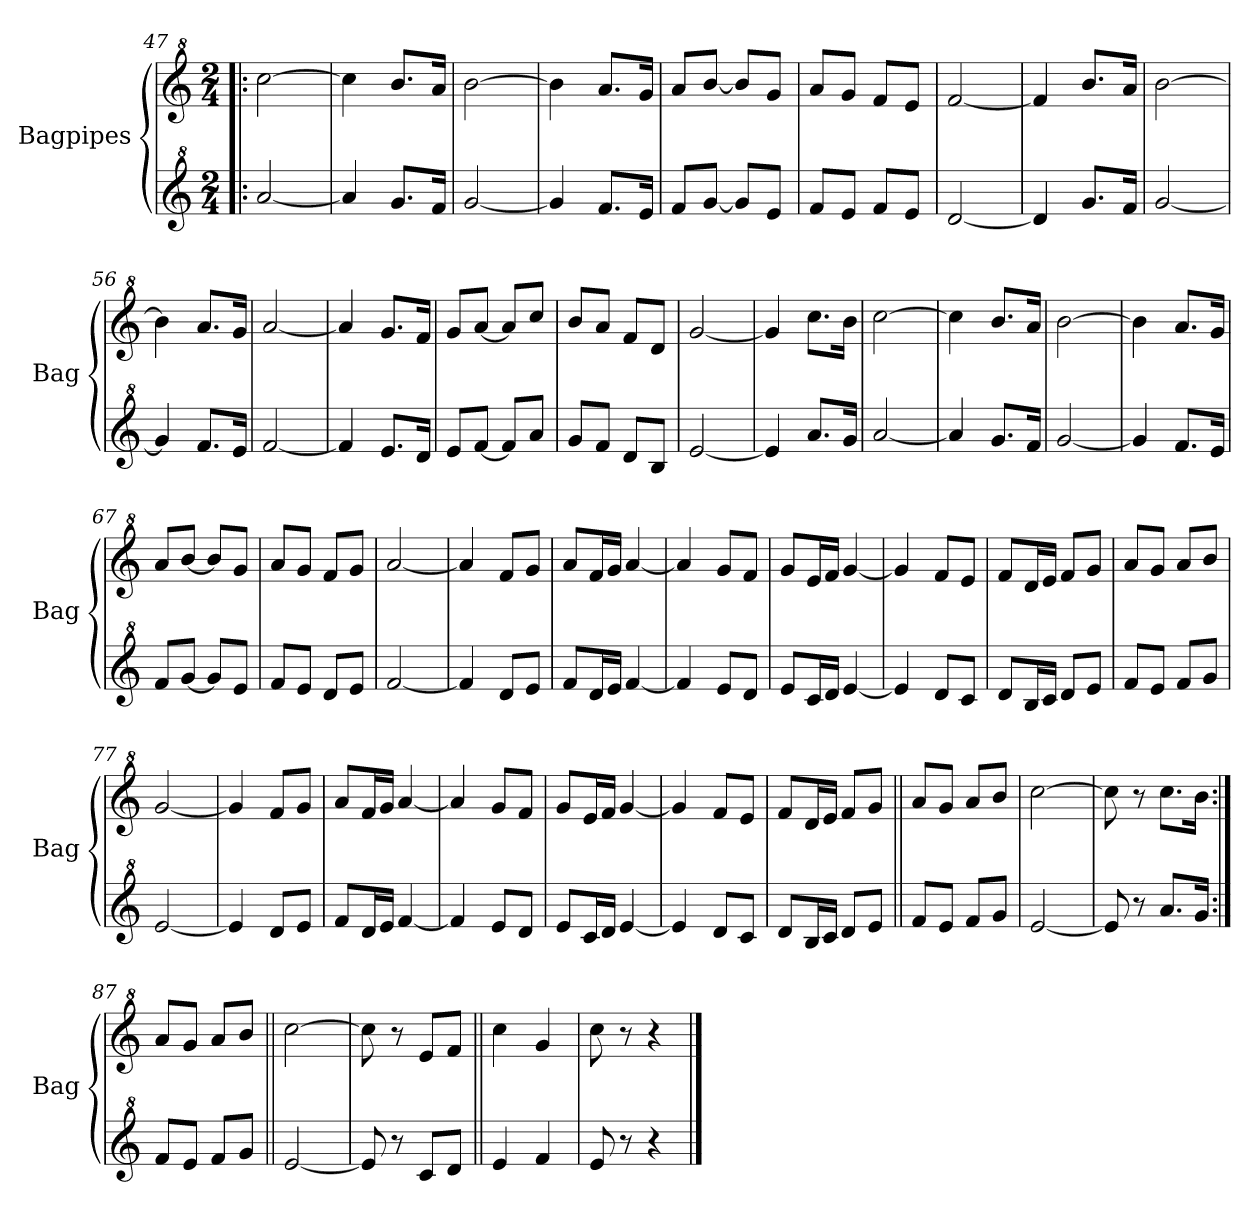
**kern	**kern
*part2	*part1
*staff2	*staff1
*I"Bagpipes	*I"Bagpipes
*I'Bag	*I'Bag
*clefG^2	*clefG^2
*k[]	*k[]
*C:	*C:
*M2/4	*M2/4
=47!|:	=47!|:
[2aa/	[2ccc\
=48	=48
4aa/]	4ccc\]
8.gg/L	8.bb/L
16ff/Jk	16aa/Jk
=49	=49
[2gg/	[2bb\
=50	=50
4gg/]	4bb\]
8.ff/L	8.aa/L
16ee/Jk	16gg/Jk
=51	=51
8ff/L	8aa/L
[8gg/J	[8bb/J
8gg/L]	8bb/L]
8ee/J	8gg/J
!!LO:PB:g=z
=52	=52
8ff/L	8aa/L
8ee/J	8gg/J
8ff/L	8ff/L
8ee/J	8ee/J
=53	=53
[2dd/	[2ff/
=54	=54
4dd/]	4ff/]
8.gg/L	8.bb/L
16ff/Jk	16aa/Jk
=55	=55
[2gg/	[2bb\
=56	=56
4gg/]	4bb\]
8.ff/L	8.aa/L
16ee/Jk	16gg/Jk
=57	=57
[2ff/	[2aa/
=58	=58
4ff/]	4aa/]
8.ee/L	8.gg/L
16dd/Jk	16ff/Jk
=59	=59
8ee/L	8gg/L
[8ff/J	[8aa/J
8ff/L]	8aa/L]
8aa/J	8ccc/J
=60	=60
8gg/L	8bb/L
8ff/J	8aa/J
8dd/L	8ff/L
8b/J	8dd/J
=61	=61
[2ee/	[2gg/
=62	=62
4ee/]	4gg/]
8.aa/L	8.ccc\L
16gg/Jk	16bb\Jk
=63	=63
[2aa/	[2ccc\
!!LO:LB:g=z
=64	=64
4aa/]	4ccc\]
8.gg/L	8.bb/L
16ff/Jk	16aa/Jk
=65	=65
[2gg/	[2bb\
=66	=66
4gg/]	4bb\]
8.ff/L	8.aa/L
16ee/Jk	16gg/Jk
=67	=67
8ff/L	8aa/L
[8gg/J	[8bb/J
8gg/L]	8bb/L]
8ee/J	8gg/J
=68	=68
8ff/L	8aa/L
8ee/J	8gg/J
8dd/L	8ff/L
8ee/J	8gg/J
=69	=69
[2ff/	[2aa/
=70	=70
4ff/]	4aa/]
8dd/L	8ff/L
8ee/J	8gg/J
=71	=71
8ff/L	8aa/L
16dd/L	16ff/L
16ee/JJ	16gg/JJ
[4ff/	[4aa/
=72	=72
4ff/]	4aa/]
8ee/L	8gg/L
8dd/J	8ff/J
=73	=73
8ee/L	8gg/L
16cc/L	16ee/L
16dd/JJ	16ff/JJ
[4ee/	[4gg/
=74	=74
4ee/]	4gg/]
8dd/L	8ff/L
8cc/J	8ee/J
!!LO:LB:g=z
=75	=75
8dd/L	8ff/L
16b/L	16dd/L
16cc/JJ	16ee/JJ
8dd/L	8ff/L
8ee/J	8gg/J
=76	=76
8ff/L	8aa/L
8ee/J	8gg/J
8ff/L	8aa/L
8gg/J	8bb/J
=77	=77
[2ee/	[2gg/
=78	=78
4ee/]	4gg/]
8dd/L	8ff/L
8ee/J	8gg/J
=79	=79
8ff/L	8aa/L
16dd/L	16ff/L
16ee/JJ	16gg/JJ
[4ff/	[4aa/
=80	=80
4ff/]	4aa/]
8ee/L	8gg/L
8dd/J	8ff/J
=81	=81
8ee/L	8gg/L
16cc/L	16ee/L
16dd/JJ	16ff/JJ
[4ee/	[4gg/
=82	=82
4ee/]	4gg/]
8dd/L	8ff/L
8cc/J	8ee/J
=83	=83
8dd/L	8ff/L
16b/L	16dd/L
16cc/JJ	16ee/JJ
8dd/L	8ff/L
8ee/J	8gg/J
=84||	=84||
8ff/L	8aa/L
8ee/J	8gg/J
8ff/L	8aa/L
8gg/J	8bb/J
!!LO:LB:g=z
=85	=85
[2ee/	[2ccc\
=86	=86
8ee/]	8ccc\]
8r	8r
8.aa/L	8.ccc\L
16gg/Jk	16bb\Jk
=87:|!	=87:|!
8ff/L	8aa/L
8ee/J	8gg/J
8ff/L	8aa/L
8gg/J	8bb/J
=88||	=88||
[2ee/	[2ccc\
=89	=89
8ee/]	8ccc\]
8r	8r
8cc/L	8ee/L
8dd/J	8ff/J
=90||	=90||
4ee/	4ccc\
4ff/	4gg/
=91	=91
8ee/	8ccc\
8r	8r
4r	4r
==	==
*-	*-
